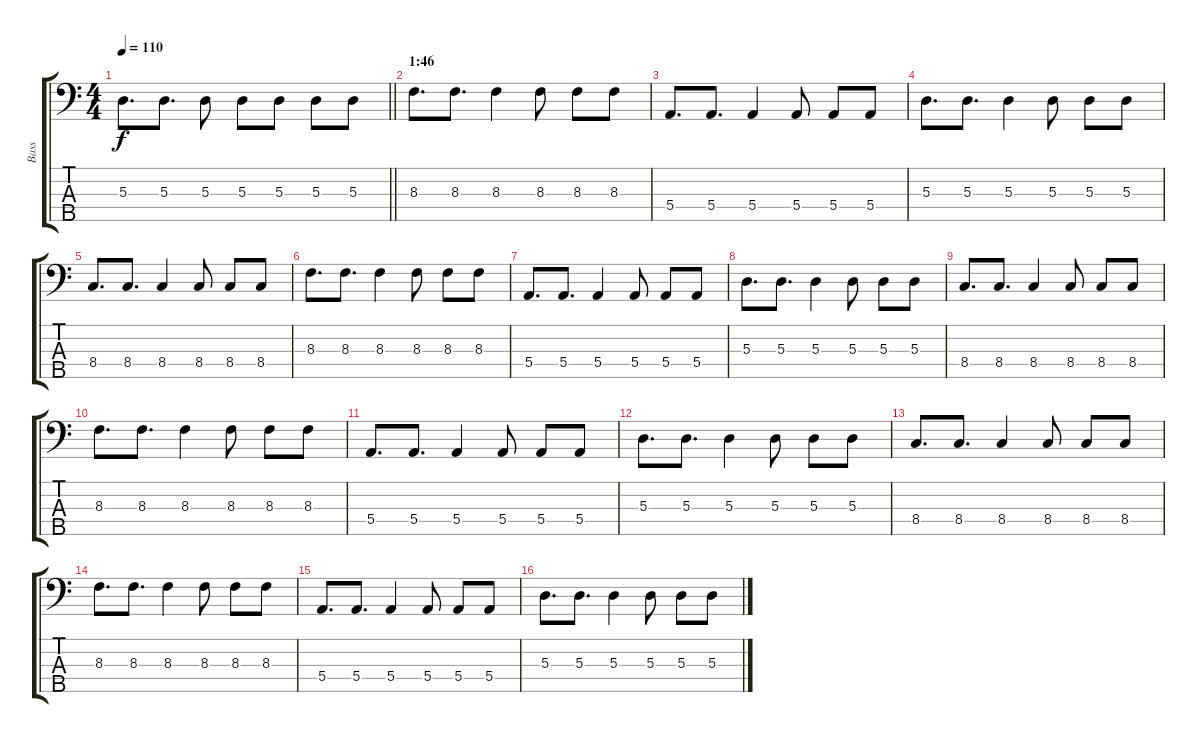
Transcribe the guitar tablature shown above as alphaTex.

\track ("Bass" "Bass") {instrument electricbassfinger}
\staff {score tabs}
\tuning (G2 D2 A1 E1 B0) {hide}
\ts (4 4)
\tempo 110
\clef f4
\barLineRight lightlight
\ks c
5.3.8{d dy f} 5.3.8{d} 5.3.8 5.3.8 5.3.8 5.3.8 5.3.8 |
\section ("" "1:46")
8.3.8{d} 8.3.8{d} 8.3.4 8.3.8 8.3.8 8.3.8 |
5.4.8{d} 5.4.8{d} 5.4.4 5.4.8 5.4.8 5.4.8 |
5.3.8{d} 5.3.8{d} 5.3.4 5.3.8 5.3.8 5.3.8 |
8.4.8{d} 8.4.8{d} 8.4.4 8.4.8 8.4.8 8.4.8 |
8.3.8{d} 8.3.8{d} 8.3.4 8.3.8 8.3.8 8.3.8 |
5.4.8{d} 5.4.8{d} 5.4.4 5.4.8 5.4.8 5.4.8 |
5.3.8{d} 5.3.8{d} 5.3.4 5.3.8 5.3.8 5.3.8 |
8.4.8{d} 8.4.8{d} 8.4.4 8.4.8 8.4.8 8.4.8 |
8.3.8{d} 8.3.8{d} 8.3.4 8.3.8 8.3.8 8.3.8 |
5.4.8{d} 5.4.8{d} 5.4.4 5.4.8 5.4.8 5.4.8 |
5.3.8{d} 5.3.8{d} 5.3.4 5.3.8 5.3.8 5.3.8 |
8.4.8{d} 8.4.8{d} 8.4.4 8.4.8 8.4.8 8.4.8 |
8.3.8{d} 8.3.8{d} 8.3.4 8.3.8 8.3.8 8.3.8 |
5.4.8{d} 5.4.8{d} 5.4.4 5.4.8 5.4.8 5.4.8 |
5.3.8{d} 5.3.8{d} 5.3.4 5.3.8 5.3.8 5.3.8
